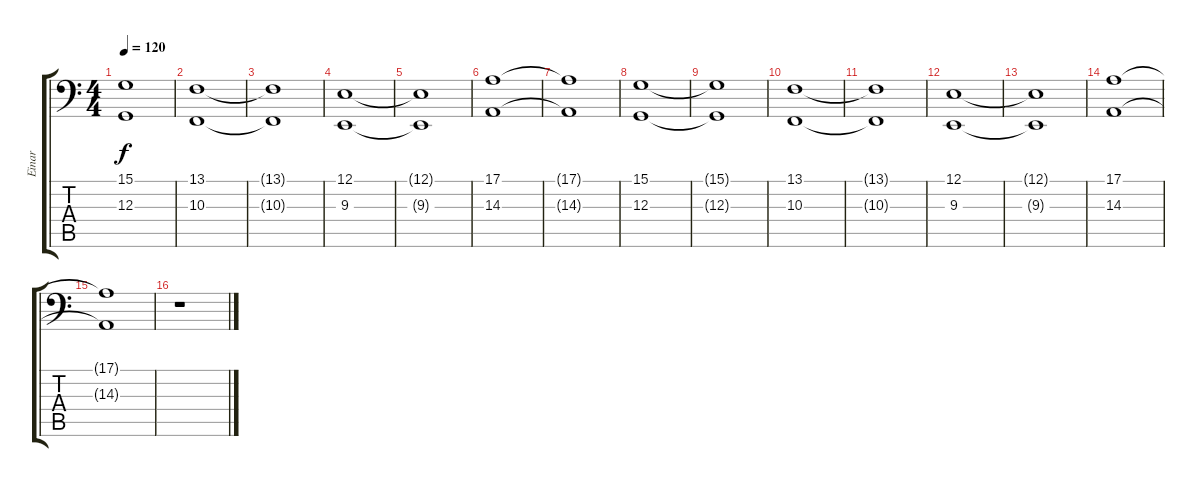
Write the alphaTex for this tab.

\track ("Einar" "Einar") {instrument stringensemble1}
\staff {score tabs}
\tuning (E2 B1 G1 D1 A0 E0) {hide}
\ts (4 4)
\tempo 120
\clef f4
\ks c
(15.1{t} 12.3{t}).1{dy f} |
(13.1 10.3).1 |
(13.1{t} 10.3{t}).1 |
(12.1 9.3).1 |
(12.1{t} 9.3{t}).1 |
(17.1 14.3).1 |
(17.1{t} 14.3{t}).1 |
(15.1 12.3).1 |
(15.1{t} 12.3{t}).1 |
(13.1 10.3).1 |
(13.1{t} 10.3{t}).1 |
(12.1 9.3).1 |
(12.1{t} 9.3{t}).1 |
(17.1 14.3).1{volume 0} |
(17.1{t} 14.3{t}).1 |
r.1
